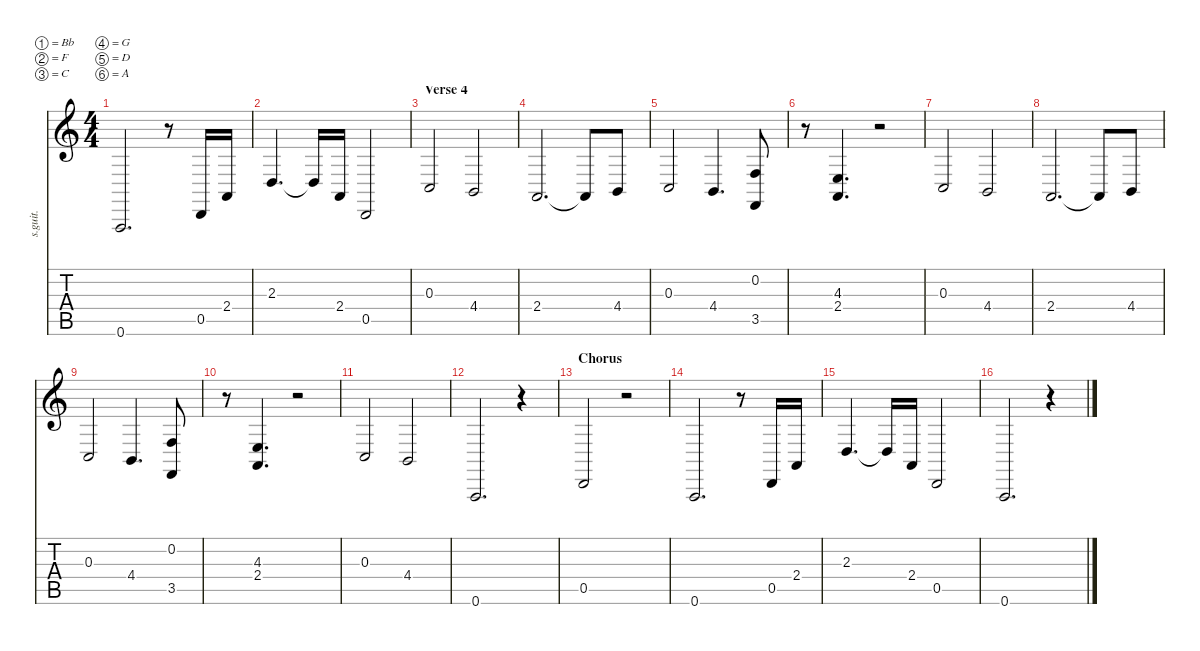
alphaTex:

\defaultSystemsLayout 4
\hideDynamics
\bracketExtendMode nobrackets
\track ("John Paul Jones - Honher Electra LH" "s.guit.") {instrument electricpiano1}
\staff {score tabs}
\tuning (Bb2 F2 C2 G1 D1 A0)
\displaytranspose 12
\ts (4 4)
\tempo (84 hide)
\clef g2
\ks c
0.6.2{d lyrics (0 "") lyrics (1 "") lyrics (2 "") lyrics (3 "") lyrics (4 "") dy mp} r.8 0.5.16{lyrics (0 "") lyrics (1 "") lyrics (2 "") lyrics (3 "") lyrics (4 "")} 2.4.16{lyrics (0 "") lyrics (1 "") lyrics (2 "") lyrics (3 "") lyrics (4 "")} |
2.3.4{d lyrics (0 "") lyrics (1 "") lyrics (2 "") lyrics (3 "") lyrics (4 "")} 2.3{t}.16{lyrics (0 "") lyrics (1 "") lyrics (2 "") lyrics (3 "") lyrics (4 "")} 2.4.16{lyrics (0 "") lyrics (1 "") lyrics (2 "") lyrics (3 "") lyrics (4 "")} 0.5.2{lyrics (0 "") lyrics (1 "") lyrics (2 "") lyrics (3 "") lyrics (4 "")} |
\section ("" "Verse 4")
\tempo (85 hide)
0.3.2{lyrics (0 "") lyrics (1 "") lyrics (2 "") lyrics (3 "") lyrics (4 "")} 4.4.2{lyrics (0 "") lyrics (1 "") lyrics (2 "") lyrics (3 "") lyrics (4 "")} |
2.4.2{d lyrics (0 "") lyrics (1 "") lyrics (2 "") lyrics (3 "") lyrics (4 "")} 2.4{t}.8{lyrics (0 "") lyrics (1 "") lyrics (2 "") lyrics (3 "") lyrics (4 "")} 4.4.8{lyrics (0 "") lyrics (1 "") lyrics (2 "") lyrics (3 "") lyrics (4 "")} |
0.3.2{lyrics (0 "") lyrics (1 "") lyrics (2 "") lyrics (3 "") lyrics (4 "")} 4.4.4{d lyrics (0 "") lyrics (1 "") lyrics (2 "") lyrics (3 "") lyrics (4 "")} (0.2 3.5).8{lyrics (0 "") lyrics (1 "") lyrics (2 "") lyrics (3 "") lyrics (4 "")} |
r.8 (4.3 2.4).4{d lyrics (0 "") lyrics (1 "") lyrics (2 "") lyrics (3 "") lyrics (4 "")} r.2 |
0.3.2{lyrics (0 "") lyrics (1 "") lyrics (2 "") lyrics (3 "") lyrics (4 "")} 4.4.2{lyrics (0 "") lyrics (1 "") lyrics (2 "") lyrics (3 "") lyrics (4 "")} |
2.4.2{d lyrics (0 "") lyrics (1 "") lyrics (2 "") lyrics (3 "") lyrics (4 "")} 2.4{t}.8{lyrics (0 "") lyrics (1 "") lyrics (2 "") lyrics (3 "") lyrics (4 "")} 4.4.8{lyrics (0 "") lyrics (1 "") lyrics (2 "") lyrics (3 "") lyrics (4 "")} |
0.3.2{lyrics (0 "") lyrics (1 "") lyrics (2 "") lyrics (3 "") lyrics (4 "")} 4.4.4{d lyrics (0 "") lyrics (1 "") lyrics (2 "") lyrics (3 "") lyrics (4 "")} (0.2 3.5).8{lyrics (0 "") lyrics (1 "") lyrics (2 "") lyrics (3 "") lyrics (4 "")} |
r.8 (4.3 2.4).4{d lyrics (0 "") lyrics (1 "") lyrics (2 "") lyrics (3 "") lyrics (4 "")} r.2 |
0.3.2{lyrics (0 "") lyrics (1 "") lyrics (2 "") lyrics (3 "") lyrics (4 "")} 4.4.2{lyrics (0 "") lyrics (1 "") lyrics (2 "") lyrics (3 "") lyrics (4 "")} |
\tempo (87 hide)
0.6.2{d lyrics (0 "") lyrics (1 "") lyrics (2 "") lyrics (3 "") lyrics (4 "")} r.4 |
\section ("" "Chorus")
0.5.2{lyrics (0 "") lyrics (1 "") lyrics (2 "") lyrics (3 "") lyrics (4 "")} r.2 |
0.6.2{d lyrics (0 "") lyrics (1 "") lyrics (2 "") lyrics (3 "") lyrics (4 "")} r.8 0.5.16{lyrics (0 "") lyrics (1 "") lyrics (2 "") lyrics (3 "") lyrics (4 "")} 2.4.16{lyrics (0 "") lyrics (1 "") lyrics (2 "") lyrics (3 "") lyrics (4 "")} |
2.3.4{d lyrics (0 "") lyrics (1 "") lyrics (2 "") lyrics (3 "") lyrics (4 "")} 2.3{t}.16{lyrics (0 "") lyrics (1 "") lyrics (2 "") lyrics (3 "") lyrics (4 "")} 2.4.16{lyrics (0 "") lyrics (1 "") lyrics (2 "") lyrics (3 "") lyrics (4 "")} 0.5.2{lyrics (0 "") lyrics (1 "") lyrics (2 "") lyrics (3 "") lyrics (4 "")} |
0.6.2{d lyrics (0 "") lyrics (1 "") lyrics (2 "") lyrics (3 "") lyrics (4 "")} r.4
